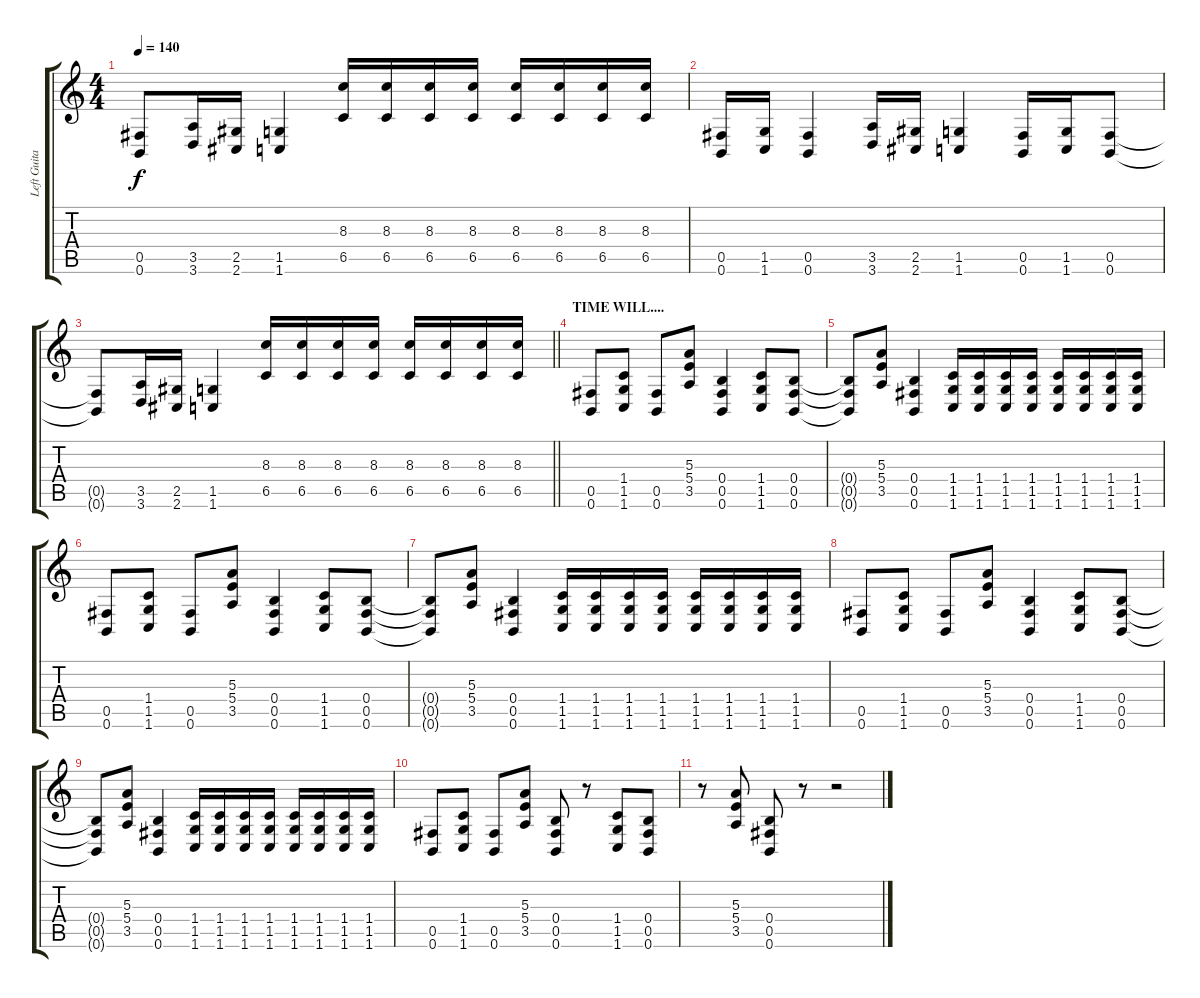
\track ("Left Guitar" "Left Guita") {instrument distortionguitar}
\staff {score tabs}
\tuning (Db4 Ab3 E3 B2 Gb2 B1) {hide}
\ts (4 4)
\tempo 140
\clef g2
\ks c
(0.5{t} 0.6{t}).8{dy f} (3.5 3.6).16 (2.5 2.6).16 (1.5 1.6).4 (8.3 6.5).16 (8.3 6.5).16 (8.3 6.5).16 (8.3 6.5).16 (8.3 6.5).16 (8.3 6.5).16 (8.3 6.5).16 (8.3 6.5).16 |
(0.5 0.6).16 (1.5 1.6).16 (0.5 0.6).4 (3.5 3.6).16 (2.5 2.6).16 (1.5 1.6).4 (0.5 0.6).16 (1.5 1.6).16 (0.5 0.6).8 |
\barLineRight lightlight
(0.5{t} 0.6{t}).8 (3.5 3.6).16 (2.5 2.6).16 (1.5 1.6).4 (8.3 6.5).16 (8.3 6.5).16 (8.3 6.5).16 (8.3 6.5).16 (8.3 6.5).16 (8.3 6.5).16 (8.3 6.5).16 (8.3 6.5).16 |
\section ("" "TIME WILL....")
(0.5 0.6).8 (1.4 1.5 1.6).8 (0.5 0.6).8 (5.3 5.4 3.5).8 (0.4 0.5 0.6).4 (1.4 1.5 1.6).8 (0.4 0.5 0.6).8 |
(0.4{t} 0.5{t} 0.6{t}).8 (5.3 5.4 3.5).8 (0.4 0.5 0.6).4 (1.4 1.5 1.6).16 (1.4 1.5 1.6).16 (1.4 1.5 1.6).16 (1.4 1.5 1.6).16 (1.4 1.5 1.6).16 (1.4 1.5 1.6).16 (1.4 1.5 1.6).16 (1.4 1.5 1.6).16 |
(0.5 0.6).8 (1.4 1.5 1.6).8 (0.5 0.6).8 (5.3 5.4 3.5).8 (0.4 0.5 0.6).4 (1.4 1.5 1.6).8 (0.4 0.5 0.6).8 |
(0.4{t} 0.5{t} 0.6{t}).8 (5.3 5.4 3.5).8 (0.4 0.5 0.6).4 (1.4 1.5 1.6).16 (1.4 1.5 1.6).16 (1.4 1.5 1.6).16 (1.4 1.5 1.6).16 (1.4 1.5 1.6).16 (1.4 1.5 1.6).16 (1.4 1.5 1.6).16 (1.4 1.5 1.6).16 |
(0.5 0.6).8 (1.4 1.5 1.6).8 (0.5 0.6).8 (5.3 5.4 3.5).8 (0.4 0.5 0.6).4 (1.4 1.5 1.6).8 (0.4 0.5 0.6).8 |
(0.4{t} 0.5{t} 0.6{t}).8 (5.3 5.4 3.5).8 (0.4 0.5 0.6).4 (1.4 1.5 1.6).16 (1.4 1.5 1.6).16 (1.4 1.5 1.6).16 (1.4 1.5 1.6).16 (1.4 1.5 1.6).16 (1.4 1.5 1.6).16 (1.4 1.5 1.6).16 (1.4 1.5 1.6).16 |
(0.5 0.6).8 (1.4 1.5 1.6).8 (0.5 0.6).8 (5.3 5.4 3.5).8 (0.4 0.5 0.6).8 r.8 (1.4 1.5 1.6).8 (0.4 0.5 0.6).8 |
r.8 (5.3 5.4 3.5).8 (0.4 0.5 0.6).8 r.8 r.2
